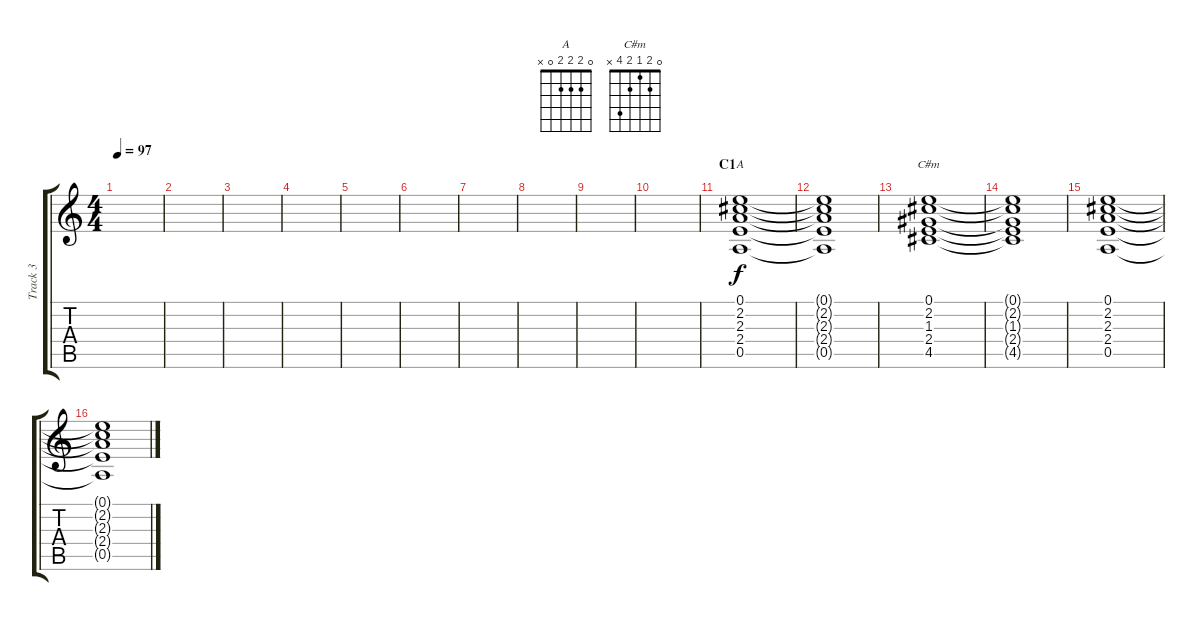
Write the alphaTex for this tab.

\track ("Track 3" "Track 3") {instrument overdrivenguitar}
\staff {score tabs}
\tuning (E4 B3 G3 D3 A2 E2) {hide}
\chord ("A" 0 2 2 2 0 x)
\chord ("C#m" 0 2 1 2 4 x)
\ts (4 4)
\tempo 97
\clef g2
\ks c
|
|
|
|
|
|
|
|
|
|
\section ("" "C1")
(0.1 2.2 2.3 2.4 0.5).1{ch "A"} |
(0.1{t} 2.2{t} 2.3{t} 2.4{t} 0.5{t}).1 |
(0.1 2.2 1.3 2.4 4.5).1{ch "C#m"} |
(0.1{t} 2.2{t} 1.3{t} 2.4{t} 4.5{t}).1 |
(0.1 2.2 2.3 2.4 0.5).1 |
(0.1{t} 2.2{t} 2.3{t} 2.4{t} 0.5{t}).1
